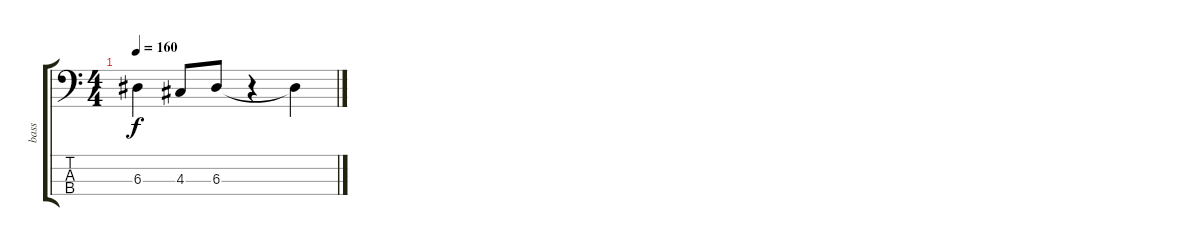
\track ("bass" "bass") {instrument electricbasspick}
\staff {score tabs}
\tuning (G2 D2 A1 E1) {hide}
\ts (4 4)
\tempo 160
\clef f4
\ks c
6.3.4{dy f} 4.3.8 6.3.8 r.4 6.3{t}.4
